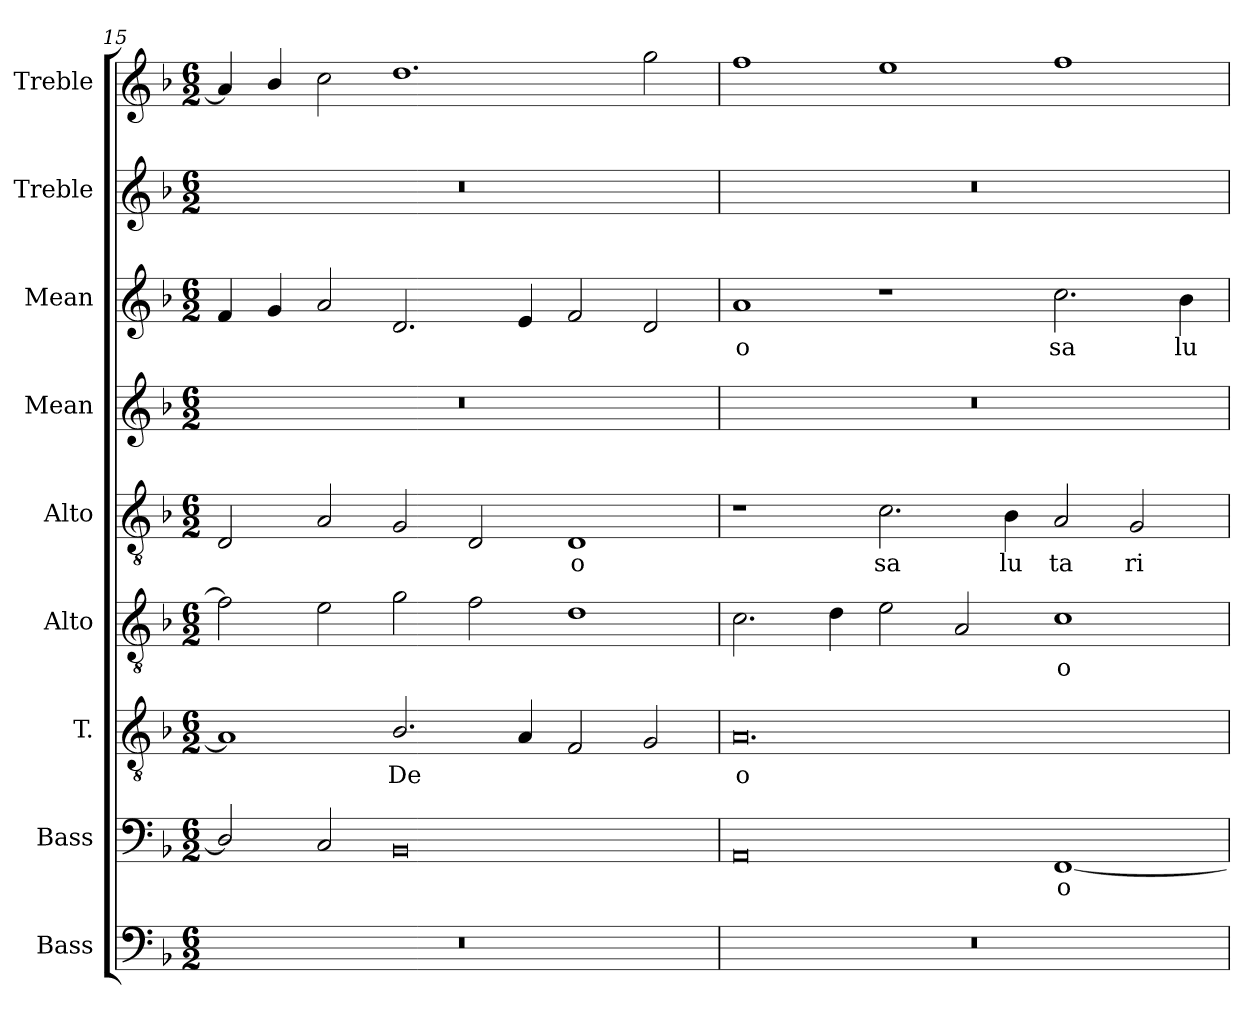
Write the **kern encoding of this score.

**kern	**kern	**text	**kern	**text	**kern	**text	**kern	**text	**kern	**kern	**text	**kern	**kern
*part9	*part8	*part8	*part7	*part7	*part6	*part6	*part5	*part5	*part4	*part3	*part3	*part2	*part1
*staff9	*staff8	*staff8	*staff7	*staff7	*staff6	*staff6	*staff5	*staff5	*staff4	*staff3	*staff3	*staff2	*staff1
*I"Bass	*I"Bass	*	*I"T.	*	*I"Alto	*	*I"Alto	*	*I"Mean	*I"Mean	*	*I"Treble	*I"Treble
*I'B.	*I'B.	*	*I'T.	*	*I'A2.	*	*I'A1.	*	*I'M.	*I'M.	*	*I'Tr.	*I'Tr.
!!LO:LB:g=z
*clefF4	*clefF4	*	*clefGv2	*	*clefGv2	*	*clefGv2	*	*clefG2	*clefG2	*	*clefG2	*clefG2
*	*	*	*ITrd7c12	*	*ITrd7c12	*	*ITrd7c12	*	*	*	*	*	*
*k[b-]	*k[b-]	*	*k[b-]	*	*k[b-]	*	*k[b-]	*	*k[b-]	*k[b-]	*	*k[b-]	*k[b-]
*F:	*F:	*	*F:	*	*F:	*	*F:	*	*F:	*F:	*	*F:	*F:
*M6/2	*M6/2	*	*M6/2	*	*M6/2	*	*M6/2	*	*M6/2	*M6/2	*	*M6/2	*M6/2
=15	=15	=15	=15	=15	=15	=15	=15	=15	=15	=15	=15	=15	=15
!LO:N:vis=1	!	!	!	!	!	!	!	!	!LO:N:vis=1	!	!	!LO:N:vis=1	!
0.r	2Di/]	.	1AAi]	.	2Fi\]	.	2DDi/	.	0.r	4fi/	.	0.r	4ai/]
.	.	.	.	.	.	.	.	.	.	4gi/	.	.	4b-i/
.	2Ci/	.	.	.	2Ei\	.	2AAi/	.	.	2ai/	.	.	2cci\
!	!	!	!	!LO:LY:b:color=#000000	!	!	!	!	!	!	!	!	!
.	0BB-i	.	2.BB-i/	De	2Gi\	.	2GGi/	.	.	2.di/	.	.	1.ddi
.	.	.	.	.	2Fi\	.	2DDi/	.	.	.	.	.	.
.	.	.	4AAi/	.	.	.	.	.	.	4ei/	.	.	.
!	!	!	!	!	!	!	!	!LO:LY:b:color=#000000	!	!	!	!	!
.	.	.	2FFi/	.	1Di	.	1DDi	o	.	2fi/	.	.	.
.	.	.	2GGi/	.	.	.	.	.	.	2di/	.	.	2ggi\
=16	=16	=16	=16	=16	=16	=16	=16	=16	=16	=16	=16	=16	=16
!LO:N:vis=1	!	!	!	!	!	!	!	!	!	!	!	!	!
!	!	!	!	!LO:LY:b:color=#000000	!	!	!	!	!LO:N:vis=1	!	!	!	!
!	!	!	!	!	!	!	!	!	!	!	!LO:LY:b:color=#000000	!LO:N:vis=1	!
0.r	0AAi	.	0.AAi	o	2.Ci\	.	1r	.	0.r	1ai	o	0.r	1ffi
.	.	.	.	.	4Di\	.	.	.	.	.	.	.	.
!	!	!	!	!	!	!	!	!LO:LY:b:color=#000000	!	!	!	!	!
.	.	.	.	.	2Ei\	.	2.Ci\	sa	.	1r	.	.	1eei
.	.	.	.	.	2AAi/	.	.	.	.	.	.	.	.
!	!	!	!	!	!	!	!	!LO:LY:b:color=#000000	!	!	!	!	!
.	.	.	.	.	.	.	4BB-i\	lu	.	.	.	.	.
!	!	!LO:LY:b:color=#000000	!	!	!	!	!	!	!	!	!	!	!
!	!	!	!	!	!	!LO:LY:b:color=#000000	!	!	!	!	!	!	!
!	!	!	!	!	!	!	!	!LO:LY:b:color=#000000	!	!	!	!	!
!	!	!	!	!	!	!	!	!	!	!	!LO:LY:b:color=#000000	!	!
.	[<1FFi	o	.	.	1Ci	o	2AAi/	ta	.	2.cci\	sa	.	1ffi
!	!	!	!	!	!	!	!	!LO:LY:b:color=#000000	!	!	!	!	!
.	.	.	.	.	.	.	2GGi/	ri	.	.	.	.	.
!	!	!	!	!	!	!	!	!	!	!	!LO:LY:b:color=#000000	!	!
.	.	.	.	.	.	.	.	.	.	4b-i\	lu	.	.
=	=	=	=	=	=	=	=	=	=	=	=	=	=
*-	*-	*-	*-	*-	*-	*-	*-	*-	*-	*-	*-	*-	*-
